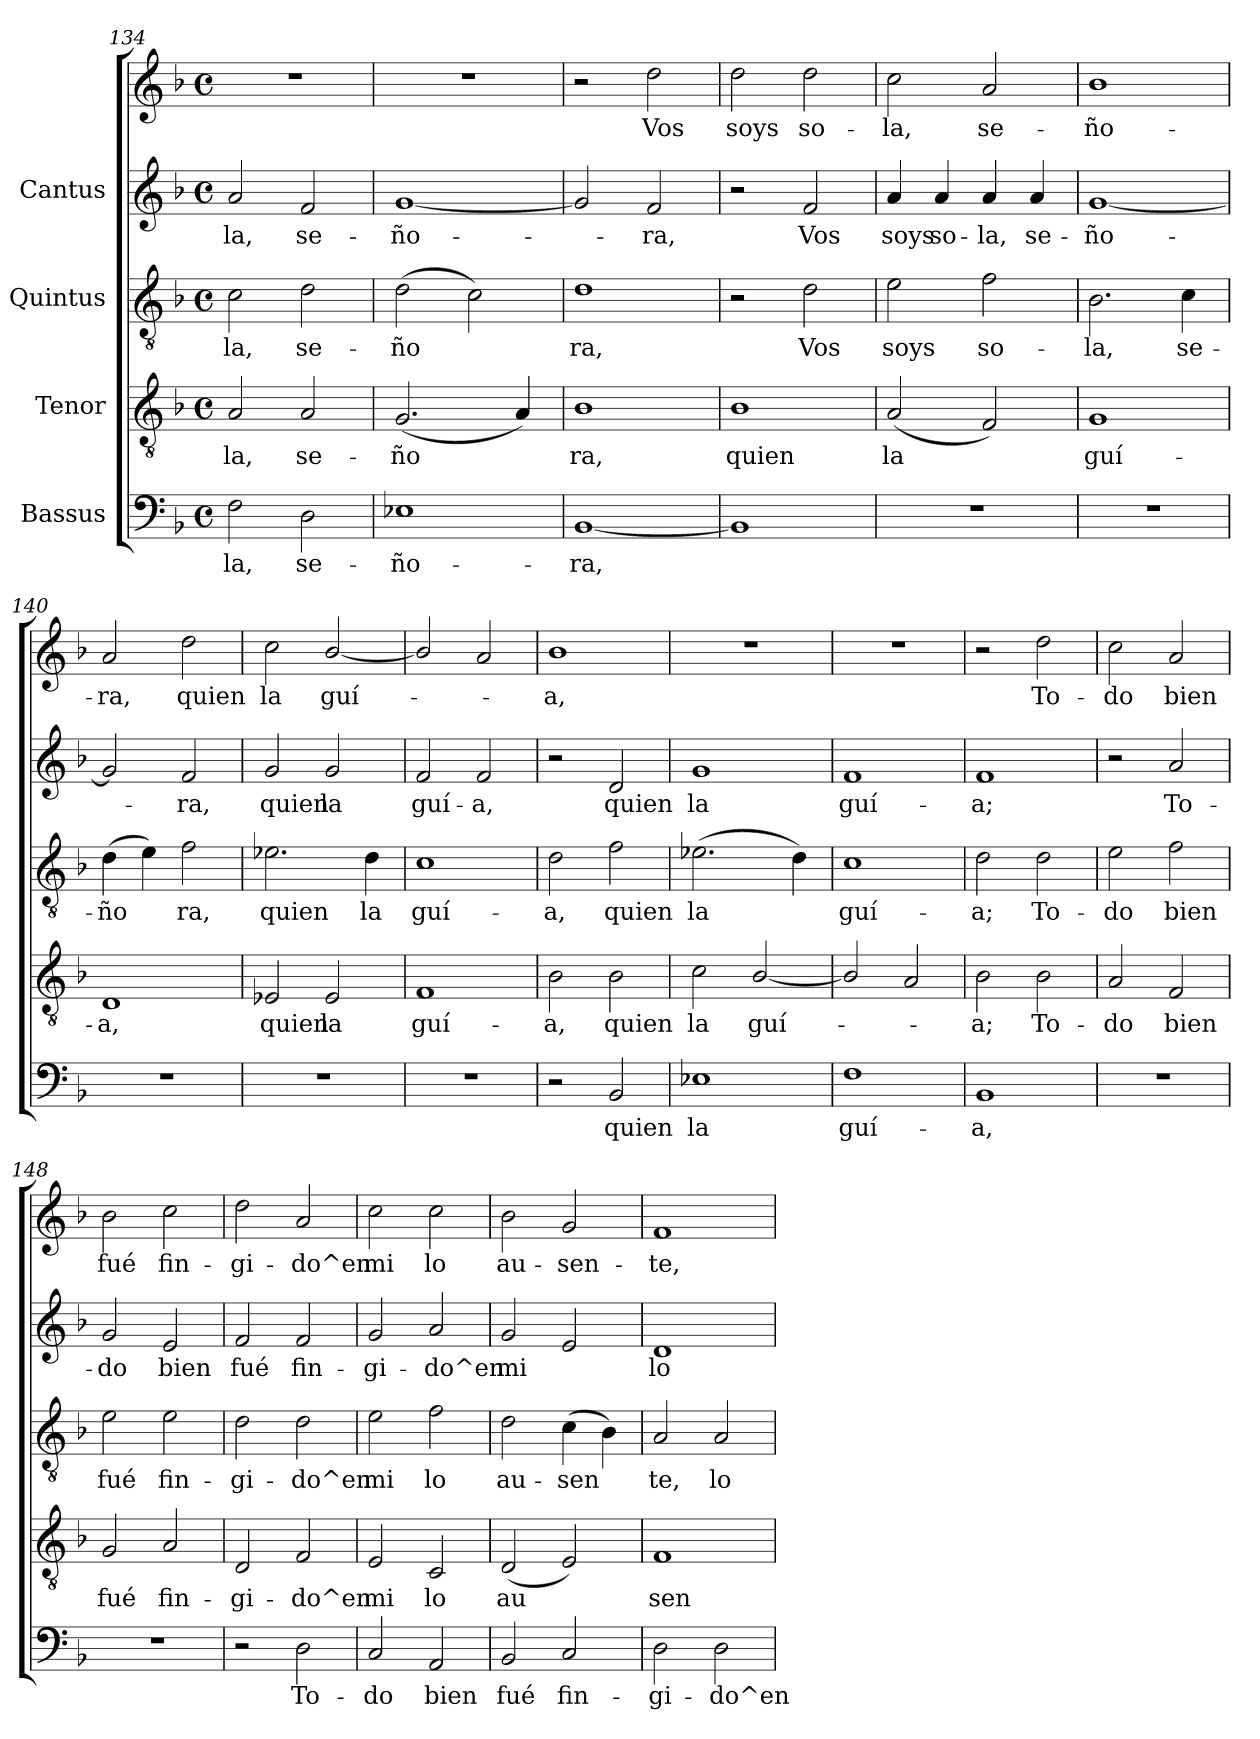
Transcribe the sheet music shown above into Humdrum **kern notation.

**kern	**text	**kern	**text	**kern	**text	**kern	**text	**kern	**text
*part4	*part4	*part3	*part3	*part2	*part2	*part1	*part1	*part1	*part1
*staff5	*staff5	*staff4	*staff4	*staff3	*staff3	*staff2	*staff2	*staff1	*staff1
*I"Bassus	*	*I"Tenor	*	*I"Quintus	*	*I"Cantus	*	*	*
*clefF4	*	*clefGv2	*	*clefGv2	*	*clefG2	*	*clefG2	*
*k[b-]	*	*k[b-]	*	*k[b-]	*	*k[b-]	*	*k[b-]	*
*F:	*	*F:	*	*F:	*	*F:	*	*F:	*
*M4/4	*	*M4/4	*	*M4/4	*	*M4/4	*	*M4/4	*
*met(c)	*	*met(c)	*	*met(c)	*	*met(c)	*	*met(c)	*
=134	=134	=134	=134	=134	=134	=134	=134	=134	=134
!	!LO:LY:b:cj	!	!LO:LY:b:cj	!	!LO:LY:b:cj	!	!LO:LY:b:cj	!	!
2F\	-la,	2A/	-la,	2c\	-la,	2a/	-la,	1r	.
!	!LO:LY:b:cj	!	!LO:LY:b:cj	!	!LO:LY:b:cj	!	!LO:LY:b:cj	!	!
2D\	se-	2A/	se-	2d\	se-	2f/	se-	.	.
=135	=135	=135	=135	=135	=135	=135	=135	=135	=135
!	!LO:LY:b:cj	!	!LO:LY:b:cj	!	!LO:LY:b:cj	!	!LO:LY:b:cj	!	!
1E-X	-ño-	(<2.G/	-ño-	(>2d\	-ño-	[<1g	-ño-	1r	.
!	!	!	!	!	!LO:LY:b:cj	!	!	!	!
.	.	.	.	2c\)	--	.	.	.	.
!	!	!	!LO:LY:b:cj	!	!	!	!	!	!
.	.	4A/)	--	.	.	.	.	.	.
=136	=136	=136	=136	=136	=136	=136	=136	=136	=136
!	!LO:LY:b:cj	!	!LO:LY:b:cj	!	!LO:LY:b:cj	!	!LO:LY:b:cj	!	!
[<1BB-	-ra,	1B-	-ra,	1d	-ra,	2g/]	.	2r	.
!	!	!	!	!	!	!	!LO:LY:b:cj	!	!LO:LY:b:cj
.	.	.	.	.	.	2f/	ra,	2dd\	-Vos
=137	=137	=137	=137	=137	=137	=137	=137	=137	=137
!	!	!	!LO:LY:b:cj	!	!	!	!	!	!LO:LY:b:cj
1BB-]	.	1B-	quien	2r	.	2r	.	2dd\	soys
!	!	!	!	!	!LO:LY:b:cj	!	!LO:LY:b:cj	!	!LO:LY:b:cj
.	.	.	.	2d\	Vos	2f/	-Vos	2dd\	so-
!!LO:LB:g=z
=138	=138	=138	=138	=138	=138	=138	=138	=138	=138
!	!	!	!LO:LY:b:cj	!	!LO:LY:b:cj	!	!LO:LY:b:cj	!	!LO:LY:b:cj
1r	.	(<2A/	la	2e\	soys	4a/	-soys	2cc\	la,
!	!	!	!	!	!	!	!LO:LY:b:cj	!	!
.	.	.	.	.	.	4a/	so-	.	.
!	!	!	!LO:LY:b:cj	!	!LO:LY:b:cj	!	!LO:LY:b:cj	!	!LO:LY:b:cj
.	.	2F/)	.	2f\	so-	4a/	-la,	2a/	se-
!	!	!	!	!	!	!	!LO:LY:b:cj	!	!
.	.	.	.	.	.	4a/	se-	.	.
=139	=139	=139	=139	=139	=139	=139	=139	=139	=139
!	!	!	!LO:LY:b:cj	!	!LO:LY:b:cj	!	!LO:LY:b:cj	!	!LO:LY:b:cj
1r	.	1G	guí-	2.B-\	-la,	[<1g	-ño-	1b-	-ño-
!	!	!	!	!	!LO:LY:b:cj	!	!	!	!
.	.	.	.	4c\	se-	.	.	.	.
=140	=140	=140	=140	=140	=140	=140	=140	=140	=140
!	!	!	!LO:LY:b:cj	!	!LO:LY:b:cj	!	!LO:LY:b:cj	!	!LO:LY:b:cj
1r	.	1D	-a,	(>4d\	-ño-	2g/]	.	2a/	-ra,
!	!	!	!	!	!LO:LY:b:cj	!	!	!	!
.	.	.	.	4e\)	-	.	.	.	.
!	!	!	!	!	!LO:LY:b:cj	!	!LO:LY:b:cj	!	!LO:LY:b:cj
.	.	.	.	2f\	ra,	2f/	ra,	2dd\	quien
=141	=141	=141	=141	=141	=141	=141	=141	=141	=141
!	!	!	!LO:LY:b:cj	!	!LO:LY:b:cj	!	!LO:LY:b:cj	!	!LO:LY:b:cj
1r	.	2E-X/	quien	2.e-X\	quien	2g/	-quien	2cc\	la
!	!	!	!LO:LY:b:cj	!	!	!	!LO:LY:b:cj	!	!LO:LY:b:cj
.	.	2E-/	la	.	.	2g/	la	[<2b-/	guí-
!	!	!	!	!	!LO:LY:b:cj	!	!	!	!
.	.	.	.	4d\	la	.	.	.	.
=142	=142	=142	=142	=142	=142	=142	=142	=142	=142
!	!	!	!LO:LY:b:cj	!	!LO:LY:b:cj	!	!LO:LY:b:cj	!	!
1r	.	1F	guí-	1c	guí-	2f/	guí-	2b-/]	.
!	!	!	!	!	!	!	!LO:LY:b:cj	!	!
.	.	.	.	.	.	2f/	-a,	2a/	.
=143	=143	=143	=143	=143	=143	=143	=143	=143	=143
!	!	!	!LO:LY:b:cj	!	!LO:LY:b:cj	!	!	!	!LO:LY:b:cj
2r	.	2B-\	-a,	2d\	-a,	2r	.	1b-	a,
!	!LO:LY:b:cj	!	!LO:LY:b:cj	!	!LO:LY:b:cj	!	!LO:LY:b:cj	!	!
2BB-/	quien	2B-\	quien	2f\	quien	2d/	quien	.	.
=144	=144	=144	=144	=144	=144	=144	=144	=144	=144
!	!LO:LY:b:cj	!	!LO:LY:b:cj	!	!LO:LY:b:cj	!	!LO:LY:b:cj	!	!
1E-X	la	2c\	la	(>2.e-X\	la	1g	la	1r	.
!	!	!	!LO:LY:b:cj	!	!	!	!	!	!
.	.	[<2B-/	guí-	.	.	.	.	.	.
!	!	!	!	!	!LO:LY:b:cj	!	!	!	!
.	.	.	.	4d\)	.	.	.	.	.
!!LO:PB:g=z
=145	=145	=145	=145	=145	=145	=145	=145	=145	=145
!	!LO:LY:b:cj	!	!	!	!LO:LY:b:cj	!	!LO:LY:b:cj	!	!
1F	guí-	2B-/]	.	1c	guí-	1f	guí-	1r	.
.	.	2A/	.	.	.	.	.	.	.
=146	=146	=146	=146	=146	=146	=146	=146	=146	=146
!	!LO:LY:b:cj	!	!LO:LY:b:cj	!	!LO:LY:b:cj	!	!LO:LY:b:cj	!	!
1BB-	-a,	2B-\	-a;	2d\	-a;	1f	-a;	2r	.
!	!	!	!LO:LY:b:cj	!	!LO:LY:b:cj	!	!	!	!LO:LY:b:cj
.	.	2B-\	To-	2d\	To-	.	.	2dd\	-To-
=147	=147	=147	=147	=147	=147	=147	=147	=147	=147
!	!	!	!LO:LY:b:cj	!	!LO:LY:b:cj	!	!	!	!LO:LY:b:cj
1r	.	2A/	-do	2e\	-do	2r	.	2cc\	do
!	!	!	!LO:LY:b:cj	!	!LO:LY:b:cj	!	!LO:LY:b:cj	!	!LO:LY:b:cj
.	.	2F/	bien	2f\	bien	2a/	To-	2a/	bien
=148	=148	=148	=148	=148	=148	=148	=148	=148	=148
!	!	!	!LO:LY:b:cj	!	!LO:LY:b:cj	!	!LO:LY:b:cj	!	!LO:LY:b:cj
1r	.	2G/	fué	2e\	fué	2g/	-do	2b-\	-fué
!	!	!	!LO:LY:b:cj	!	!LO:LY:b:cj	!	!LO:LY:b:cj	!	!LO:LY:b:cj
.	.	2A/	fin-	2e\	fin-	2e/	bien	2cc\	fin-
=149	=149	=149	=149	=149	=149	=149	=149	=149	=149
!	!	!	!LO:LY:b:cj	!	!LO:LY:b:cj	!	!LO:LY:b:cj	!	!LO:LY:b:cj
2r	.	2D/	-gi-	2d\	-gi-	2f/	fué	2dd\	gi-
!	!LO:LY:b:cj	!	!LO:LY:b:cj	!	!LO:LY:b:cj	!	!LO:LY:b:cj	!	!LO:LY:b:cj
2D\	To-	2F/	-do^en	2d\	-do^en	2f/	fin-	2a/	-do^en
=150	=150	=150	=150	=150	=150	=150	=150	=150	=150
!	!LO:LY:b:cj	!	!LO:LY:b:cj	!	!LO:LY:b:cj	!	!LO:LY:b:cj	!	!LO:LY:b:cj
2C/	-do	2E/	mi	2e\	mi	2g/	gi-	2cc\	-mi
!	!LO:LY:b:cj	!	!LO:LY:b:cj	!	!LO:LY:b:cj	!	!LO:LY:b:cj	!	!LO:LY:b:cj
2AA/	bien	2C/	lo	2f\	lo	2a/	-do^en	2cc\	lo
=151	=151	=151	=151	=151	=151	=151	=151	=151	=151
!	!LO:LY:b:cj	!	!LO:LY:b:cj	!	!LO:LY:b:cj	!	!LO:LY:b:cj	!	!LO:LY:b:cj
2BB-/	fué	(<2D/	au-	2d\	au-	2g/	-mi	2b-\	au-
!	!LO:LY:b:cj	!	!LO:LY:b:cj	!	!LO:LY:b:cj	!	!LO:LY:b:cj	!	!LO:LY:b:cj
2C/	fin-	2E/)	--	(>4c\	-sen-	2e/	.	2g/	-sen-
!	!	!	!	!	!LO:LY:b:cj	!	!	!	!
.	.	.	.	4B-\)	--	.	.	.	.
!!LO:LB:g=z
=152	=152	=152	=152	=152	=152	=152	=152	=152	=152
!	!LO:LY:b:cj	!	!LO:LY:b:cj	!	!LO:LY:b:cj	!	!LO:LY:b:cj	!	!LO:LY:b:cj
2D\	-gi-	1F	-sen-	2A/	-te,	1d	lo	1f	te,
!	!LO:LY:b:cj	!	!	!	!LO:LY:b:cj	!	!	!	!
2D\	-do^en	.	.	2A/	lo	.	.	.	.
=	=	=	=	=	=	=	=	=	=
*-	*-	*-	*-	*-	*-	*-	*-	*-	*-
